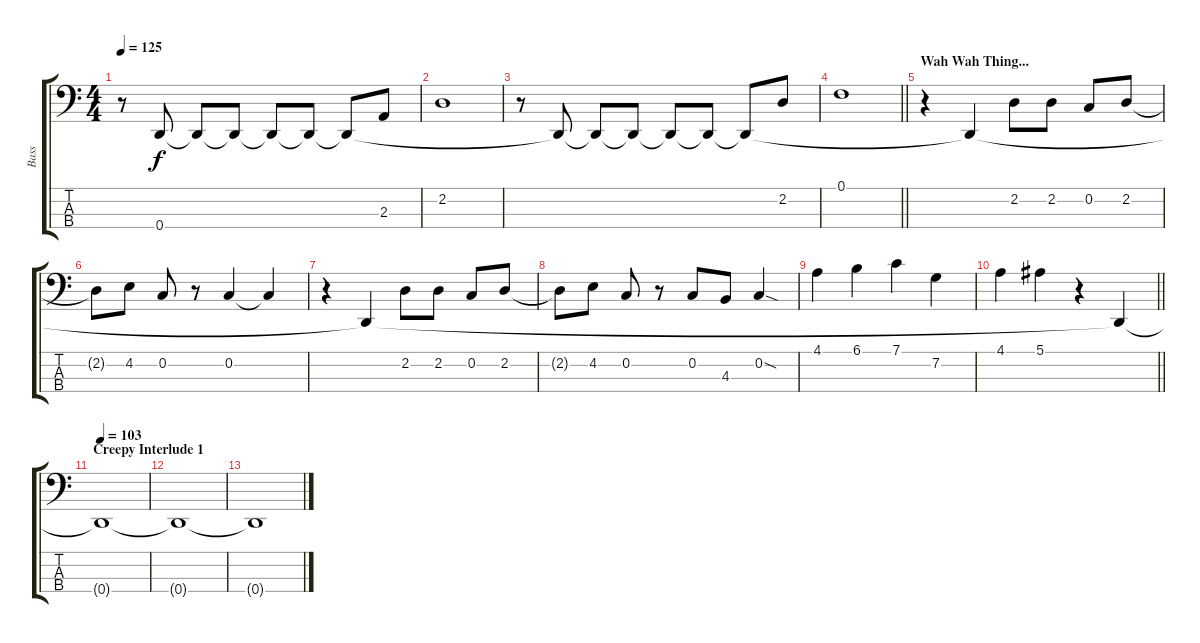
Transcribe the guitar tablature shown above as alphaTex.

\track ("Bass" "Bass") {instrument electricbassfinger}
\staff {score tabs}
\tuning (F2 C2 G1 D1) {hide}
\ts (4 4)
\tempo 125
\clef f4
\ks c
r.8{dy f} 0.4{t}.8 0.4{t}.8 0.4{t}.8 0.4{t}.8 0.4{t}.8 0.4{t}.8 2.3.8 |
2.2.1 |
r.8 0.4{t}.8 0.4{t}.8 0.4{t}.8 0.4{t}.8 0.4{t}.8 0.4{t}.8 2.2.8 |
\barLineRight lightlight
0.1.1 |
\section ("" "Wah Wah Thing...")
r.4 0.4{t}.4 2.2.8 2.2.8 0.2.8 2.2.8 |
2.2{t}.8 4.2.8 0.2.8 r.8 0.2.4 0.2{t}.4 |
r.4 0.4{t}.4 2.2.8 2.2.8 0.2.8 2.2.8 |
2.2{t}.8 4.2.8 0.2.8 r.8 0.2.8 4.3.8 0.2{sod}.4 |
4.1.4 6.1.4 7.1.4 7.2.4 |
\barLineRight lightlight
4.1.4 5.1.4 r.4 0.4{t}.4 |
\section ("" "Creepy Interlude 1")
\tempo 103
0.4{t}.1 |
0.4{t}.1 |
0.4{t}.1
